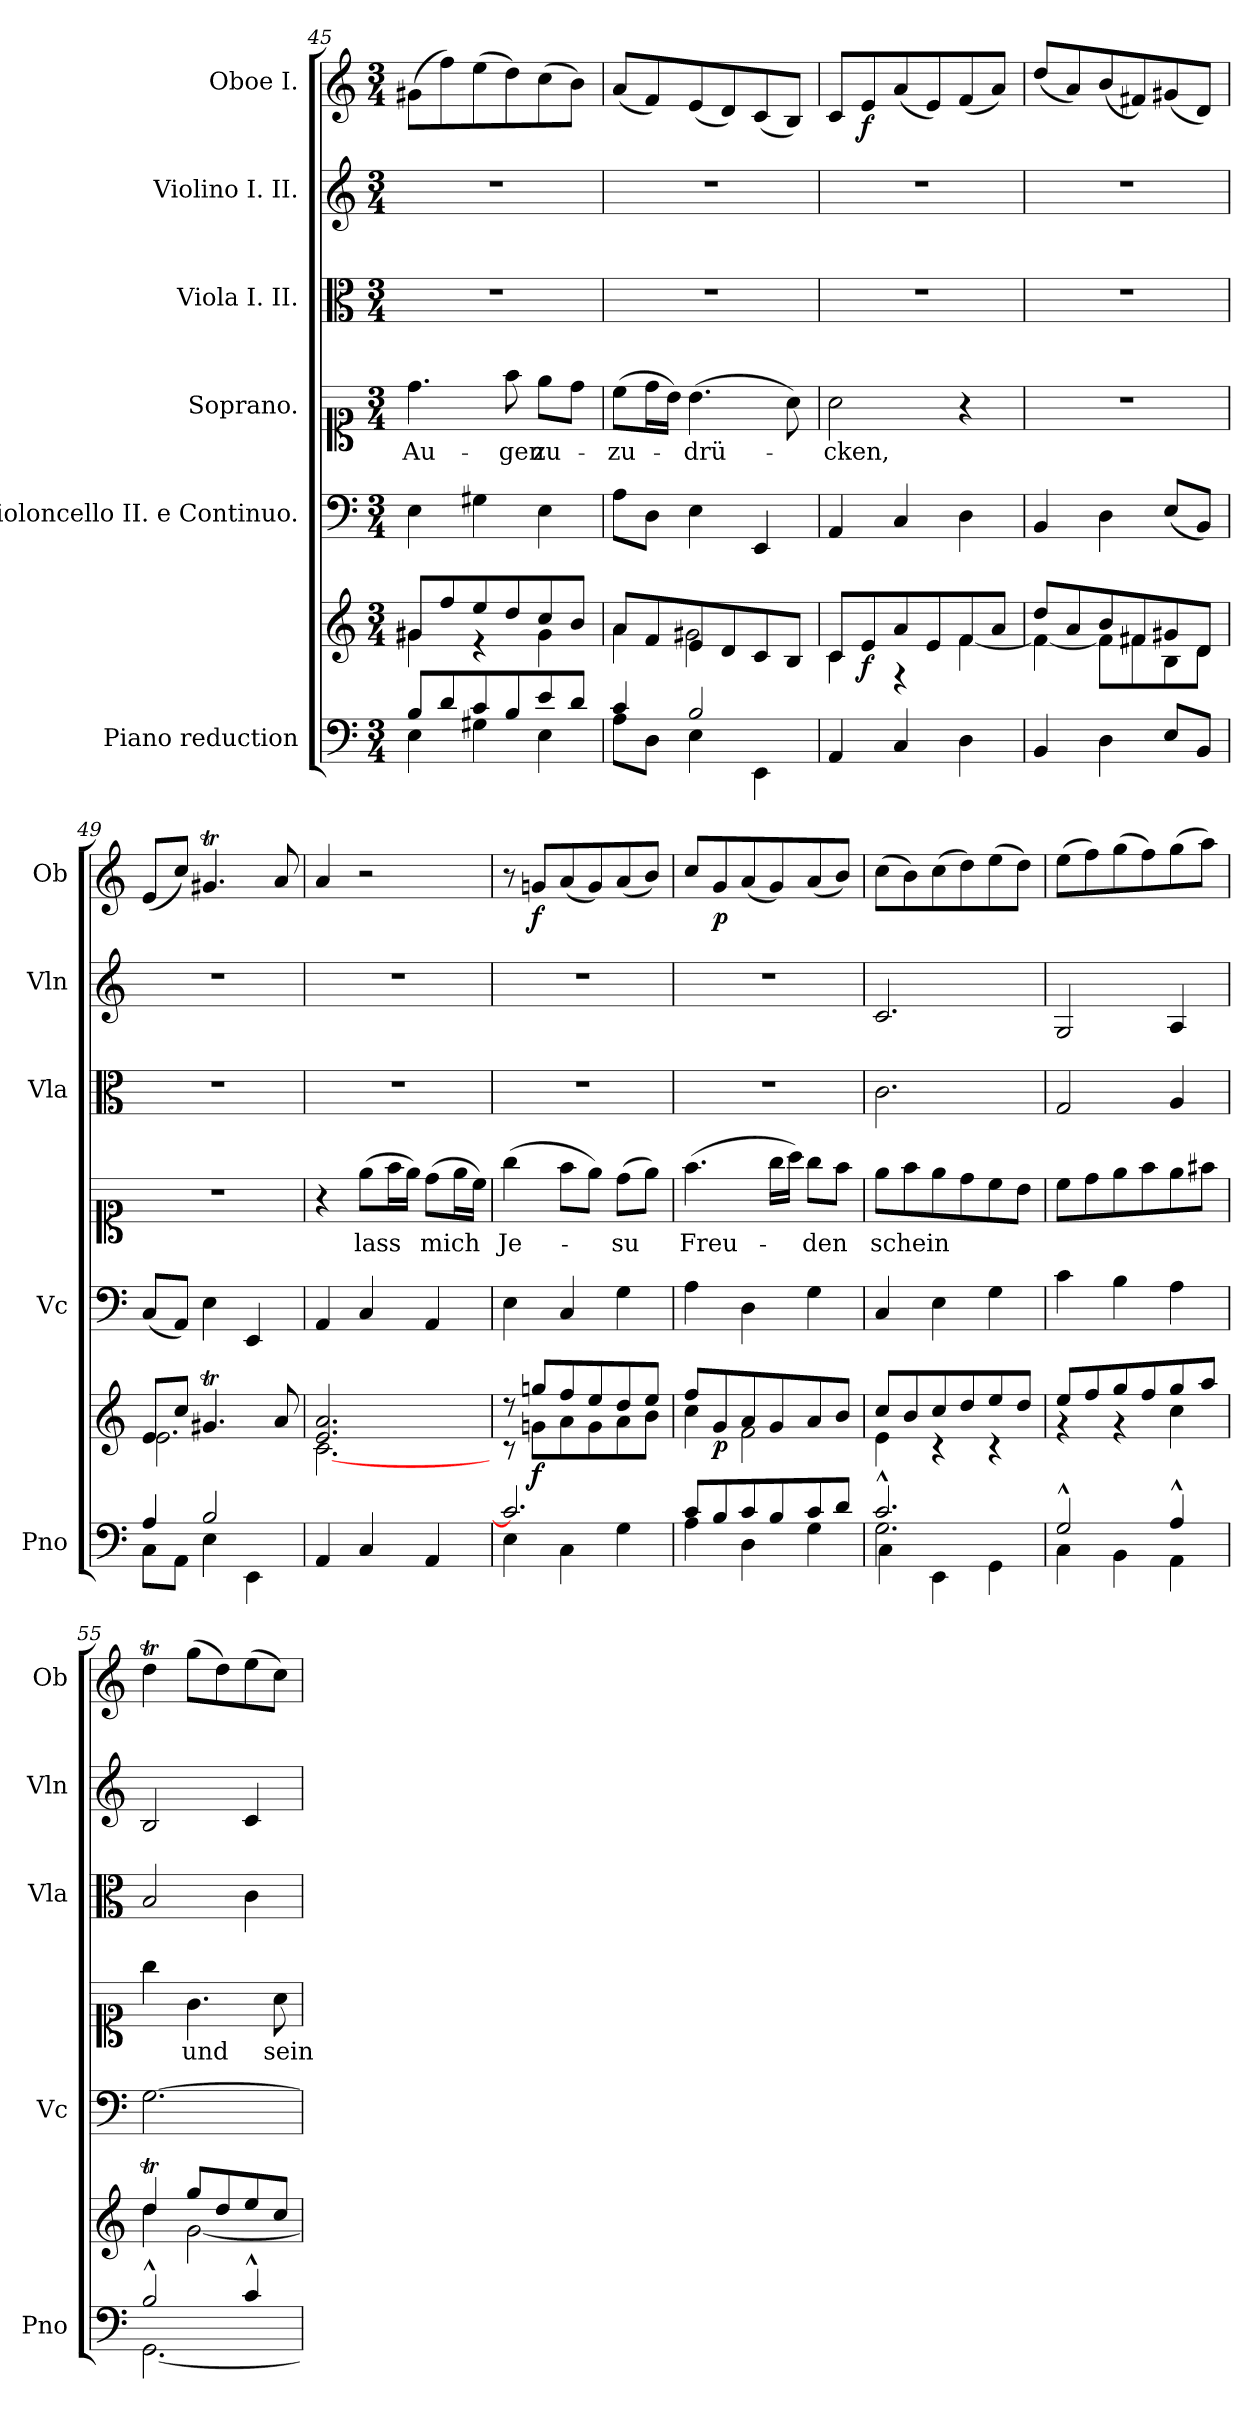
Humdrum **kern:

**kern	**kern	**dynam	**kern	**kern	**text	**kern	**kern	**kern	**dynam
*part6	*part6	*part6	*part5	*part4	*part4	*part3	*part2	*part1	*part1
*staff7	*staff6	*staff6/7	*staff5	*staff4	*staff4	*staff3	*staff2	*staff1	*staff1
*I"Piano reduction	*	*	*I"Violoncello II.  e Continuo.	*I"Soprano.	*	*I"Viola I. II.	*I"Violino I. II.	*I"Oboe I.	*
*I'Pno	*	*	*I'Vc	*	*	*I'Vla	*I'Vln	*I'Ob	*
*clefF4	*clefG2	*	*clefF4	*clefC1	*	*clefC3	*clefG2	*clefG2	*
*k[]	*k[]	*	*k[]	*k[]	*	*k[]	*k[]	*k[]	*
*M3/4	*M3/4	*	*M3/4	*M3/4	*	*M3/4	*M3/4	*M3/4	*
=45	=45	=45	=45	=45	=45	=45	=45	=45	=45
*^	*^	*	*	*	*	*	*	*	*
!	!	!	!	!	!	!	!LO:LY:b	!	!	!	!
8B/L	4E\	8g#X/L	4g#\	.	4E\	4.dd\	Au-	2.r	2.r	(8g#X\L	.
8d/	.	8ff/	.	.	.	.	.	.	.	8ff\)	.
8c/	4G#X\	8ee/	4r	.	4G#X\	.	.	.	.	(8ee\	.
!	!	!	!	!	!	!	!LO:LY:b	!	!	!	!
8B/	.	8dd/	.	.	.	8ff\	-gen	.	.	8dd\)	.
!	!	!	!	!	!	!	!LO:LY:b	!	!	!	!
8e/	4E\	8cc/	4g#\	.	4E\	8ee\L	zu-	.	.	(8cc\	.
8d/J	.	8b/J	.	.	.	8dd\J	.	.	.	8b\J)	.
=46	=46	=46	=46	=46	=46	=46	=46	=46	=46	=46	=46
!	!	!	!	!	!	!	!LO:LY:b	!	!	!	!
4c/	8A\L	8a/L	4a\	.	8A\L	(8cc\L	zu-	2.r	2.r	(8a/L	.
.	8D\J	8f/	.	.	8D\J	16dd\L	.	.	.	8f/)	.
.	.	.	.	.	.	16b\JJ)	.	.	.	.	.
!	!	!	!	!	!	!	!LO:LY:b	!	!	!	!
2B/	4E\	8e/	2g#X\	.	4E\	(4.b\	drü-	.	.	(8e/	.
.	.	8d/	.	.	.	.	.	.	.	8d/)	.
.	4EE\	8c/	.	.	4EE/	.	.	.	.	(8c/	.
.	.	8B/J	.	.	.	8a\)	.	.	.	8B/J)	.
*v	*v	*	*	*	*	*	*	*	*	*	*
=47	=47	=47	=47	=47	=47	=47	=47	=47	=47	=47
!	!	!	!	!	!	!LO:LY:b	!	!	!	!
4AA/	8c/L	4c\	.	4AA/	2a\	-cken,	2.r	2.r	8c/L	.
!	!	!	!LO:DY:b	!	!	!	!	!	!	!LO:DY:b
.	8e/	.	f	.	.	.	.	.	8e/	f
4C/	8a/	4r	.	4C/	.	.	.	.	(8a/	.
.	8e/	.	.	.	.	.	.	.	8e/)	.
4D\	8f/	[4f\	.	4D\	4r	.	.	.	(8f/	.
.	8a/J	.	.	.	.	.	.	.	8a/J)	.
!!LO:PB:g=z
=48	=48	=48	=48	=48	=48	=48	=48	=48	=48	=48
4BB/	8dd/L	4f\_	.	4BB/	2.r	.	2.r	2.r	(8dd/L	.
.	8a/	.	.	.	.	.	.	.	8a/)	.
4D\	8b/	8f\L]	.	4D\	.	.	.	.	(8b/	.
.	8f#X/	8f#\	.	.	.	.	.	.	8f#X/)	.
8E/L	8g#X/	8B\	.	(8E/L	.	.	.	.	(8g#X/	.
8BB/J	8d/J	8d\J	.	8BB/J)	.	.	.	.	8d/J)	.
=49	=49	=49	=49	=49	=49	=49	=49	=49	=49	=49
*^	*	*	*	*	*	*	*	*	*	*
4A/	8C\L	8e/L	2.e\	.	(8C/L	2.r	.	2.r	2.r	(8e/L	.
.	8AA\J	8cc/J	.	.	8AA/J)	.	.	.	.	8cc/J)	.
2B/	4E\	4.g#Xt/	.	.	4E\	.	.	.	.	4.g#Xt/	.
.	4EE\	.	.	.	4EE/	.	.	.	.	.	.
.	.	8a/	.	.	.	.	.	.	.	8a/	.
*v	*v	*	*	*	*	*	*	*	*	*	*
=50	=50	=50	=50	=50	=50	=50	=50	=50	=50	=50
4AA/	2.e/ 2.a/	[>2.c\	.	4AA/	4r	.	2.r	2.r	4a/	.
!	!	!	!	!	!	!LO:LY:b	!	!	!	!
4C/	.	.	.	4C/	(8ee\L	lass	.	.	2r	.
.	.	.	.	.	16ff\L	.	.	.	.	.
.	.	.	.	.	16ee\JJ)	.	.	.	.	.
!	!	!	!	!	!	!LO:LY:b	!	!	!	!
4AA/	.	.	.	4AA/	(8dd\L	mich	.	.	.	.
.	.	.	.	.	16ee\L	.	.	.	.	.
.	.	.	.	.	16cc\JJ)	.	.	.	.	.
=51	=51	=51	=51	=51	=51	=51	=51	=51	=51	=51
*^	*	*	*	*	*	*	*	*	*	*
!	!	!	!	!	!	!	!LO:LY:b	!	!	!	!
2.c/]	4E\	8r	8r	.	4E\	(4gg\	Je-	2.r	2.r	8r	.
!	!	!	!	!LO:DY:b	!	!	!	!	!	!	!LO:DY:b
.	.	8ggn/L	8gn\L	f	.	.	.	.	.	8gn/L	f
.	4C\	8ff/	8a\	.	4C/	8ff\L	.	.	.	(8a/	.
.	.	8ee/	8g\	.	.	8ee\J)	.	.	.	8g/)	.
!	!	!	!	!	!	!	!LO:LY:b	!	!	!	!
.	4G\	8dd/	8a\	.	4G\	(8dd\L	su	.	.	(8a/	.
.	.	8ee/J	8b\J	.	.	8ee\J)	.	.	.	8b/J)	.
=52	=52	=52	=52	=52	=52	=52	=52	=52	=52	=52	=52
!	!	!	!	!	!	!	!LO:LY:b	!	!	!	!
8c/L	4A\	8ff/L	4cc\	.	4A\	(4.ff\	Freu-	2.r	2.r	8cc/L	.
!	!	!	!	!LO:DY:b	!	!	!	!	!	!	!LO:DY:b
8B/	.	8g/	.	p	.	.	.	.	.	8g/	p
8c/	4D\	8a/	2f\	.	4D\	.	.	.	.	(8a/	.
8B/	.	8g/	.	.	.	16gg\LL	.	.	.	8g/)	.
.	.	.	.	.	.	16aa\JJ)	.	.	.	.	.
!	!	!	!	!	!	!	!LO:LY:b	!	!	!	!
8c/	4G\	8a/	.	.	4G\	8gg\L	-den	.	.	(8a/	.
8d/J	.	8b/J	.	.	.	8ff\J	.	.	.	8b/J)	.
=53	=53	=53	=53	=53	=53	=53	=53	=53	=53	=53	=53
*	*^	*	*	*	*	*	*	*	*	*	*
!	!	!	!	!	!	!	!	!LO:LY:b	!	!	!	!
2.G\	4C\	2.c^^/	8cc/L	4e\	.	4C/	8ee\L	schein	2.c\	2.c/	(8cc\L	.
.	.	.	8b/	.	.	.	8ff\	.	.	.	8b\)	.
.	4EE\	.	8cc/	4r	.	4E\	8ee\	.	.	.	(8cc\	.
.	.	.	8dd/	.	.	.	8dd\	.	.	.	8dd\)	.
.	4GG\	.	8ee/	4r	.	4G\	8cc\	.	.	.	(8ee\	.
.	.	.	8dd/J	.	.	.	8b\J	.	.	.	8dd\J)	.
*	*v	*v	*	*	*	*	*	*	*	*	*	*
=54	=54	=54	=54	=54	=54	=54	=54	=54	=54	=54	=54
2G^^/	4C\	8ee/L	4r	.	4c\	8cc\L	.	2G/	2G/	(8ee\L	.
.	.	8ff/	.	.	.	8dd\	.	.	.	8ff\)	.
.	4BB\	8gg/	4r	.	4B\	8ee\	.	.	.	(8gg\	.
.	.	8ff/	.	.	.	8ff\	.	.	.	8ff\)	.
4A^^/	4AA\	8gg/	4cc\	.	4A\	8ee\	.	4A/	4A/	(8gg\	.
.	.	8aa/J	.	.	.	8ff#X\J	.	.	.	8aa\J)	.
=55	=55	=55	=55	=55	=55	=55	=55	=55	=55	=55	=55
2B^^/	[2.GG\	4ddT/	4dd\	.	[2.G\	4gg\	.	2B/	2B/	4ddT\	.
!	!	!	!	!	!	!	!LO:LY:b	!	!	!	!
.	.	8gg/L	[2g\	.	.	4.g\	und	.	.	(8gg\L	.
.	.	8dd/	.	.	.	.	.	.	.	8dd\)	.
4c^^/	.	8ee/	.	.	.	.	.	4c\	4c/	(8ee\	.
!	!	!	!	!	!	!	!LO:LY:b	!	!	!	!
.	.	8cc/J	.	.	.	8a\	sein	.	.	8cc\J)	.
*v	*v	*	*	*	*	*	*	*	*	*	*
*	*v	*v	*	*	*	*	*	*	*	*
=	=	=	=	=	=	=	=	=	=
*-	*-	*-	*-	*-	*-	*-	*-	*-	*-
